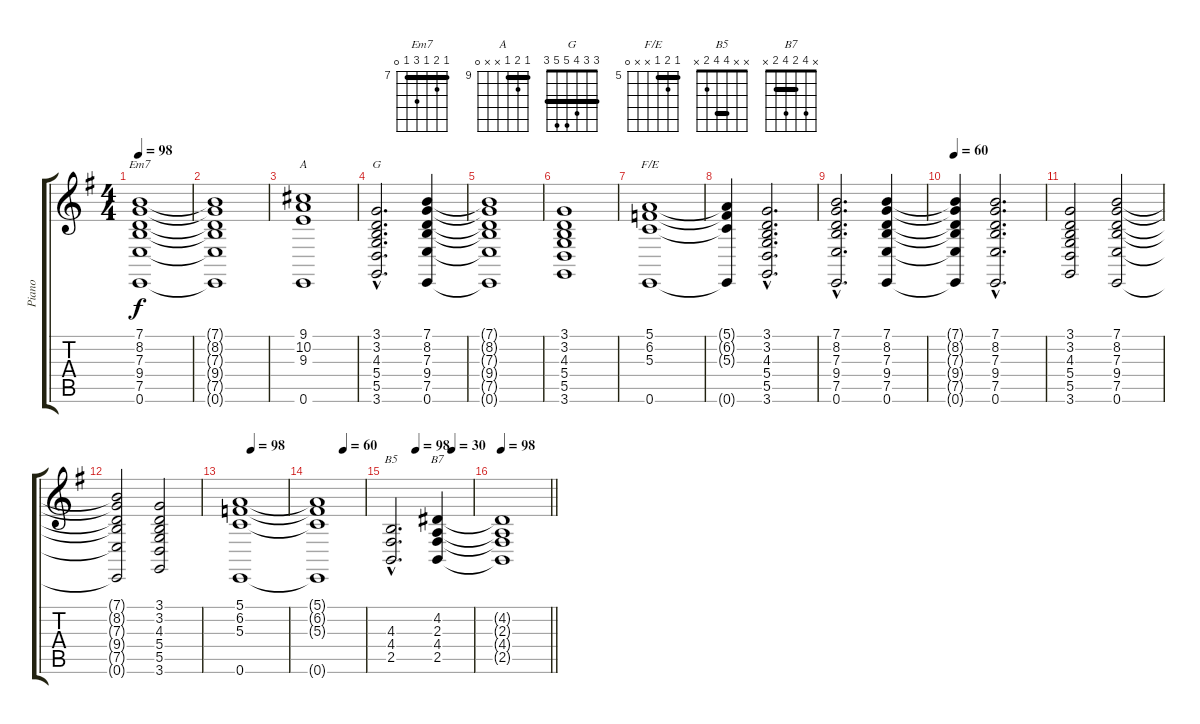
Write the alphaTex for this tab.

\track ("Piano" "Piano") {instrument stringensemble1}
\staff {score tabs}
\tuning (E4 B3 G3 D3 A2 E2) {hide}
\chord ("Em7" 7 8 7 9 7 0) {firstfret 7 barre 7}
\chord ("A" 9 10 9 x x 0) {firstfret 9 barre 9}
\chord ("G" 3 3 4 5 5 3) {barre 3}
\chord ("F/E" 5 6 5 x x 0) {firstfret 5 barre 5}
\chord ("B5" x x 4 4 2 x) {barre 4}
\chord ("B7" x 4 2 4 2 x) {barre 2}
\ts (4 4)
\tempo 98
\clef g2
\ks eminor
(7.1 8.2 7.3 9.4 7.5 0.6).1{ch "Em7" dy f} |
(7.1{t} 8.2{t} 7.3{t} 9.4{t} 7.5{t} 0.6{t}).1 |
(9.1 10.2 9.3 0.6).1{ch "A"} |
(3.1{hac} 3.2{hac} 4.3{hac} 5.4{hac} 5.5{hac} 3.6{hac}).2{d ch "G"} (7.1 8.2 7.3 9.4 7.5 0.6).4 |
(7.1{t} 8.2{t} 7.3{t} 9.4{t} 7.5{t} 0.6{t}).1 |
(3.1 3.2 4.3 5.4 5.5 3.6).1 |
(5.1 6.2 5.3 0.6).1{ch "F/E"} |
(5.1{t} 6.2{t} 5.3{t} 0.6{t}).4 (3.1{hac} 3.2{hac} 4.3{hac} 5.4{hac} 5.5{hac} 3.6{hac}).2{d} |
(7.1{hac} 8.2{hac} 7.3{hac} 9.4{hac} 7.5{hac} 0.6{hac}).2{d} (7.1 8.2 7.3 9.4 7.5 0.6).4 |
\tempo 60
(7.1{t} 8.2{t} 7.3{t} 9.4{t} 7.5{t} 0.6{t}).4 (7.1{hac} 8.2{hac} 7.3{hac} 9.4{hac} 7.5{hac} 0.6{hac}).2{d} |
(3.1 3.2 4.3 5.4 5.5 3.6).2 (7.1 8.2 7.3 9.4 7.5 0.6).2 |
(7.1{t} 8.2{t} 7.3{t} 9.4{t} 7.5{t} 0.6{t}).2 (3.1 3.2 4.3 5.4 5.5 3.6).2 |
\tempo (98 0.25)
(5.1 6.2 5.3 0.6).1 |
\tempo (60 0.5625)
(5.1{t} 6.2{t} 5.3{t} 0.6{t}).1 |
\tempo (98 0.3125)
\tempo (30 0.75)
(4.3{hac} 4.4{hac} 2.5{hac}).2{d ch "B5"} (4.2 2.3 4.4 2.5).4{ch "B7"} |
\tempo 98
\barLineRight lightlight
(4.2{t} 2.3{t} 4.4{t} 2.5{t}).1
